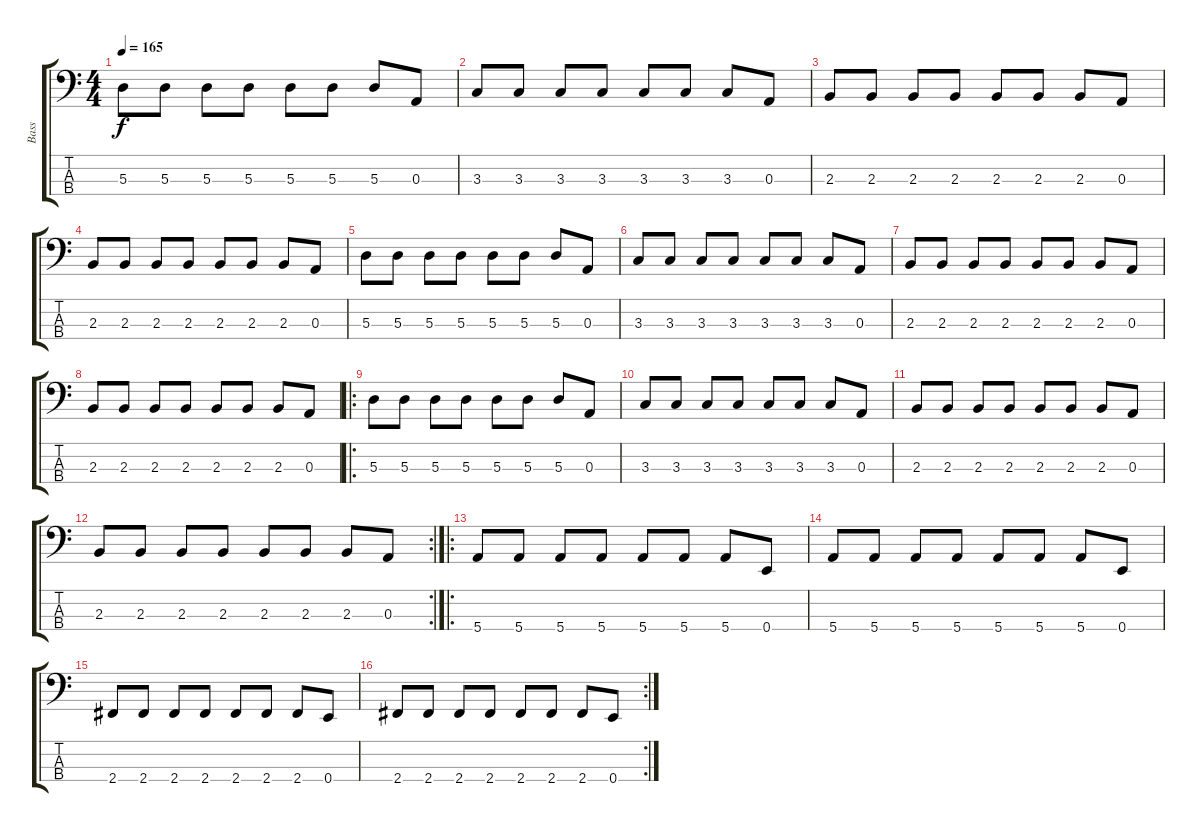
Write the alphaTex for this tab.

\track ("Bass" "Bass") {instrument electricbasspick}
\staff {score tabs}
\tuning (G2 D2 A1 E1) {hide}
\ts (4 4)
\tempo 165
\clef f4
\ks c
5.3.8{dy f instrument electricbasspick} 5.3.8 5.3.8 5.3.8 5.3.8 5.3.8 5.3.8 0.3.8 |
3.3.8 3.3.8 3.3.8 3.3.8 3.3.8 3.3.8 3.3.8 0.3.8 |
2.3.8 2.3.8 2.3.8 2.3.8 2.3.8 2.3.8 2.3.8 0.3.8 |
2.3.8 2.3.8 2.3.8 2.3.8 2.3.8 2.3.8 2.3.8 0.3.8 |
5.3.8 5.3.8 5.3.8 5.3.8 5.3.8 5.3.8 5.3.8 0.3.8 |
3.3.8 3.3.8 3.3.8 3.3.8 3.3.8 3.3.8 3.3.8 0.3.8 |
2.3.8 2.3.8 2.3.8 2.3.8 2.3.8 2.3.8 2.3.8 0.3.8 |
2.3.8 2.3.8 2.3.8 2.3.8 2.3.8 2.3.8 2.3.8 0.3.8 |
\ro
5.3.8 5.3.8 5.3.8 5.3.8 5.3.8 5.3.8 5.3.8 0.3.8 |
3.3.8 3.3.8 3.3.8 3.3.8 3.3.8 3.3.8 3.3.8 0.3.8 |
2.3.8 2.3.8 2.3.8 2.3.8 2.3.8 2.3.8 2.3.8 0.3.8 |
\rc 2
2.3.8 2.3.8 2.3.8 2.3.8 2.3.8 2.3.8 2.3.8 0.3.8 |
\ro
5.4.8 5.4.8 5.4.8 5.4.8 5.4.8 5.4.8 5.4.8 0.4.8 |
5.4.8 5.4.8 5.4.8 5.4.8 5.4.8 5.4.8 5.4.8 0.4.8 |
2.4.8 2.4.8 2.4.8 2.4.8 2.4.8 2.4.8 2.4.8 0.4.8 |
\rc 2
2.4.8 2.4.8 2.4.8 2.4.8 2.4.8 2.4.8 2.4.8 0.4.8
